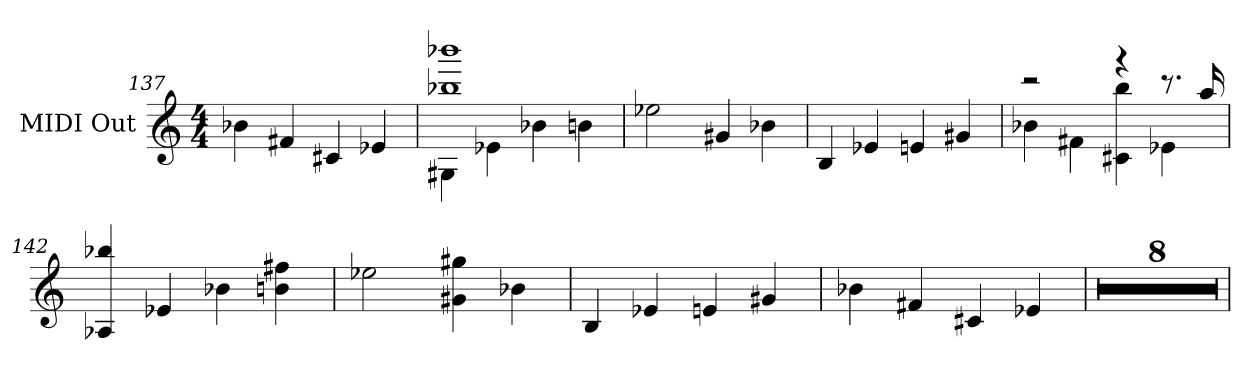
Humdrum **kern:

**kern
*part1
*staff1
*I"MIDI Out
*clefG2
*k[]
*C:
*M4/4
=137
4b-X\
4f#X/
4c#X/
4e-X/
=138
*^
1bb-X/ 1bbb-X/	4G#X\
.	4e-X\
.	4b-X\
.	4bn\
*v	*v
!!LO:PB:g=z
=139
2ee-X\
4g#X/
4b-X\
=140
4B/
4e-X/
4en/
4g#X/
=141
*^
4b-X\	2rccc
4f#X\	.
4bb\ 4c#X\	4rfff
4e-X\	8.rccc
.	16aa/
*v	*v
=142
4A-X/ 4bb-X/
4e-X/
4b-X\
4ff#X\ 4bn\
=143
2ee-X\
4gg#X\ 4g#X\
4b-X\
=144
4B/
4e-X/
4en/
4g#X/
!!LO:LB:g=z
=145
4b-X\
4f#X/
4c#X/
4e-X/
=146
1r
=147
1r
=148
1r
=149
1r
=150
1r
=151
1r
!!LO:LB:g=z
=152
1r
=153
1r
=
*-
